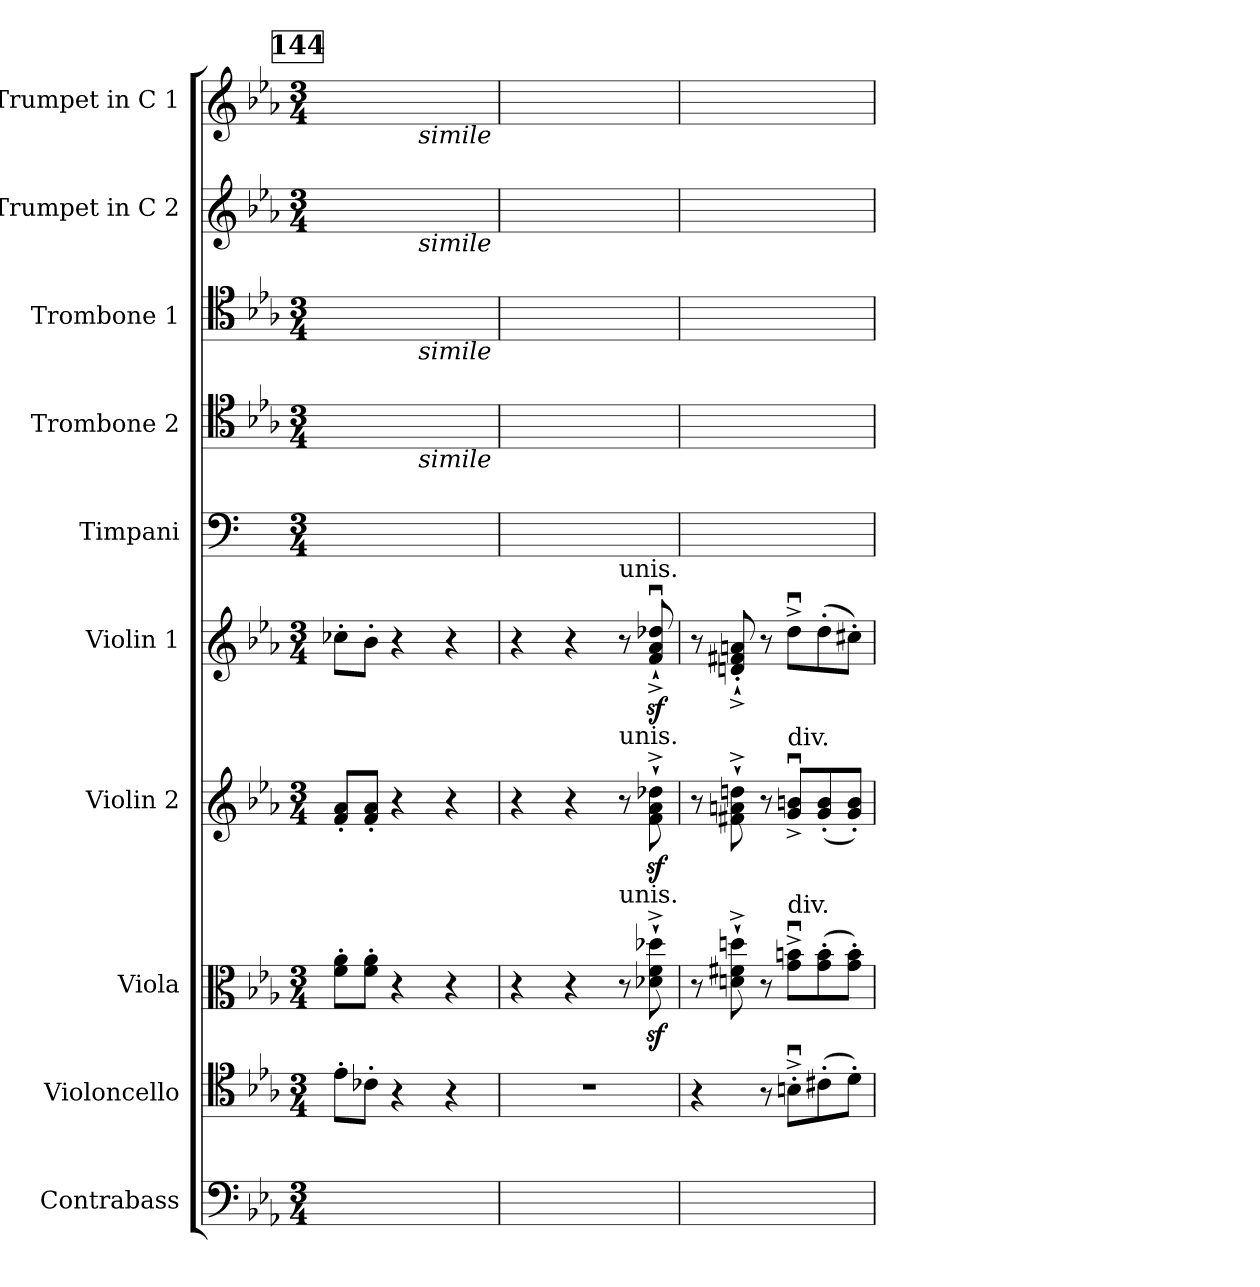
**kern	**kern	**kern	**kern	**kern	**kern	**kern	**kern	**kern	**kern
*part10	*part9	*part8	*part7	*part6	*part5	*part4	*part3	*part2	*part1
*staff10	*staff9	*staff8	*staff7	*staff6	*staff5	*staff4	*staff3	*staff2	*staff1
*I"Contrabass	*I"Violoncello	*I"Viola	*I"Violin 2	*I"Violin 1	*I"Timpani	*I"Trombone 2	*I"Trombone 1	*I"Trumpet in C 2	*I"Trumpet in C 1
*I'Cb.	*I'Vc.	*I'Vla.	*I'Vln. 2	*I'Vln. 1	*I'Timp.	*I'Tbn. 2	*I'Tbn. 1	*	*
*clefF4	*clefC4	*clefC3	*clefG2	*clefG2	*clefF4	*clefC4	*clefC4	*clefG2	*clefG2
*ITrd7c12	*	*	*	*	*	*	*	*	*
*k[b-e-a-]	*k[b-e-a-]	*k[b-e-a-]	*k[b-e-a-]	*k[b-e-a-]	*k[]	*k[b-e-a-]	*k[b-e-a-]	*k[b-e-a-]	*k[b-e-a-]
*E-:	*E-:	*E-:	*E-:	*E-:	*C:	*E-:	*E-:	*E-:	*E-:
*M3/4	*M3/4	*M3/4	*M3/4	*M3/4	*M3/4	*M3/4	*M3/4	*M3/4	*M3/4
!!LO:REH:place=s1:t=144
=125	=125	=125	=125	=125	=125	=125	=125	=125	=125
4ryy	8e-'L	8f' 8a-'L	8f' 8a-'L	8cc-X'L	4ryy	4ryy	4ryy	4ryy	4ryy
.	8c-X'J	8f' 8a-'J	8f' 8a-'J	8b-'J	.	.	.	.	.
8ryy	4r	4r	4r	4r	8ryy	8ryy	8ryy	8ryy	8ryy
!	!	!	!	!	!	!	!	!	!LO:TX:b:i:t=simile
!	!	!	!	!	!	!	!	!LO:TX:b:i:t=simile	!
!	!	!	!	!	!	!	!LO:TX:b:i:t=simile	!	!
!	!	!	!	!	!	!LO:TX:b:i:t=simile	!	!	!
8ryy	.	.	.	.	8ryy	8ryy	8ryy	8ryy	8ryy
4ryy	4r	4r	4r	4r	4ryy	8ryy	8ryy	8ryy	8ryy
.	.	.	.	.	.	8ryy	8ryy	8ryy	8ryy
=126	=126	=126	=126	=126	=126	=126	=126	=126	=126
4ryy	4%3r	4r	4r	4r	4ryy	8ryy	8ryy	8ryy	8ryy
.	.	.	.	.	.	8ryy	8ryy	8ryy	8ryy
8ryy	.	4r	4r	4r	8ryy	8ryy	8ryy	8ryy	8ryy
8ryy	.	.	.	.	8ryy	8ryy	8ryy	8ryy	8ryy
!	!	!	!	!LO:TX:a:t=unis.	!	!	!	!	!
!	!	!	!LO:TX:a:t=unis.	!	!	!	!	!	!
!	!	!LO:TX:a:t=unis.	!	!	!	!	!	!	!
4ryy	.	8r	8r	8r	4ryy	4ryy	4ryy	4ryy	4ryy
!	!	!LO:DY:t=%s  assai	!LO:DY:t=%s  assai	!LO:DY:t=%s  assai	!	!	!	!	!
.	.	8d-Xz`^ 8fz`^ 8dd-Xz`^	8fz`^\ 8a-z`^\ 8dd-Xz`^\	8fz`^u 8a-z`^u 8dd-Xz`^u	.	.	.	.	.
=127	=127	=127	=127	=127	=127	=127	=127	=127	=127
4ryy	4r	8r	8r	8r	4ryy	4%3ryy	4%3ryy	4%3ryy	4%3ryy
.	.	8dn`^ 8f#X`^ 8ddn`^	8f#X`^\ 8an`^\ 8ddn`^\	8dn'`^ 8f#X'`^ 8an'`^	.	.	.	.	.
8ryy	8r	8r	8r	8r	8ryy	.	.	.	.
!	!	!	!LO:TX:a:t=div.	!	!	!	!	!	!
!	!	!LO:TX:a:t=div.	!	!	!	!	!	!	!
8ryy	8Bn'^uL	8g^u 8bn^uL	8g^u 8bn^uL	8dd^uL	8ryy	.	.	.	.
4ryy	(8c#X'	(8g' 8b'	(8g' 8b'	(8dd'	4ryy	.	.	.	.
.	8d'J)	8g' 8b'J)	8g' 8b'J)	8cc#X'J)	.	.	.	.	.
=	=	=	=	=	=	=	=	=	=
*-	*-	*-	*-	*-	*-	*-	*-	*-	*-
